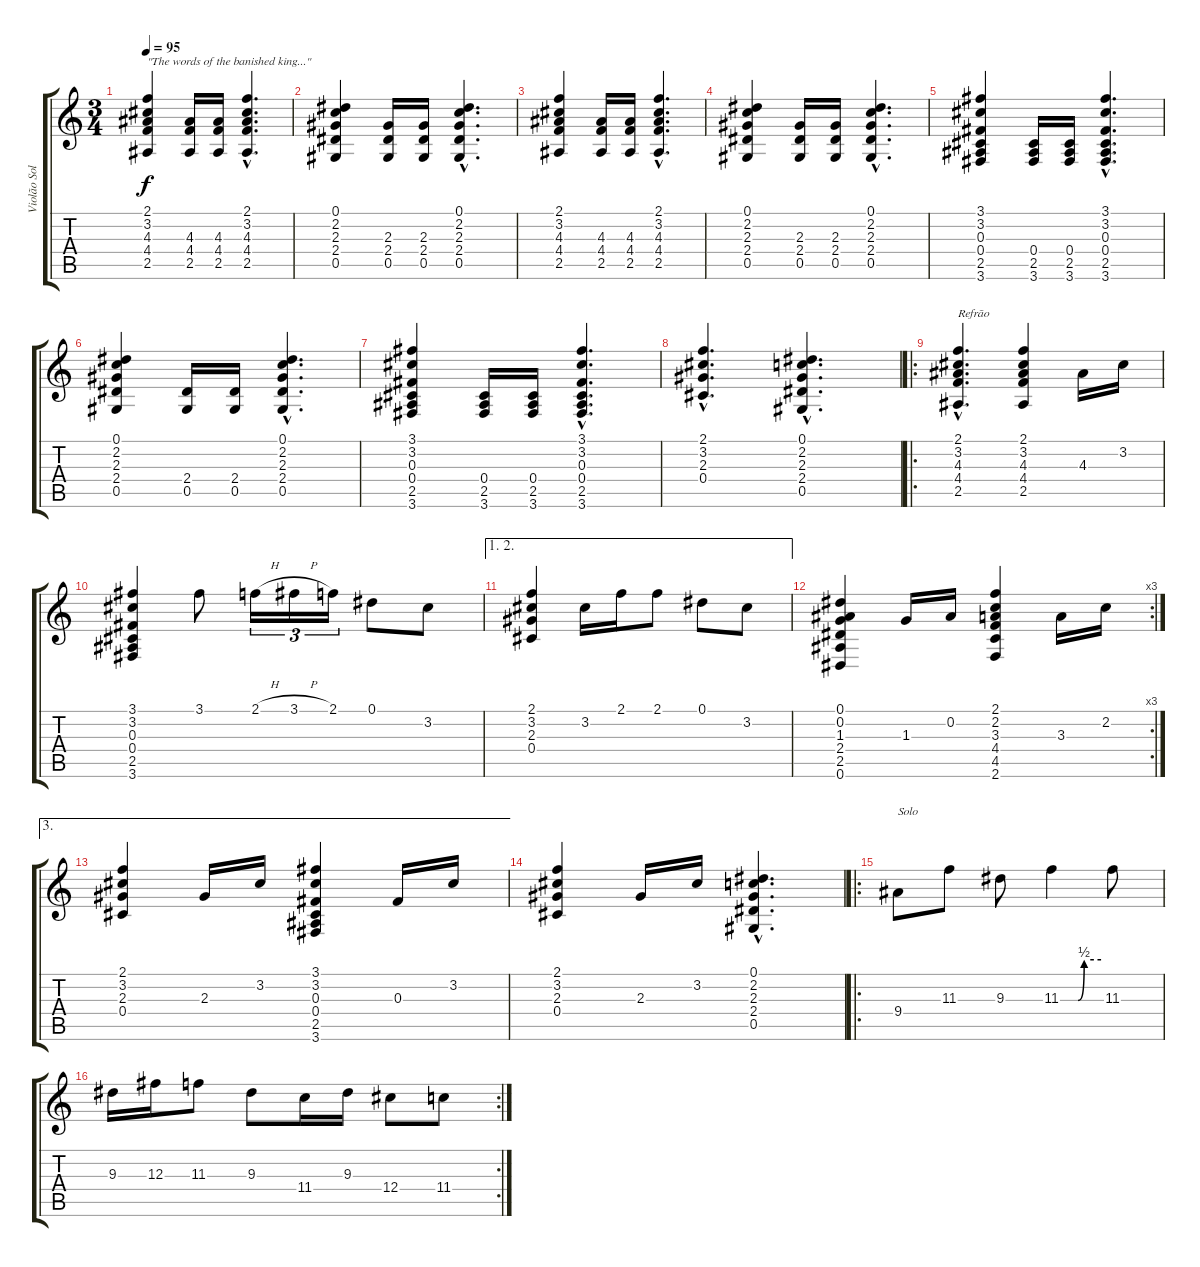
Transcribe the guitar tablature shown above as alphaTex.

\track ("Violão Solo" "Violão Sol") {instrument acousticguitarnylon}
\staff {score tabs}
\tuning (Eb4 Bb3 Gb3 Db3 Ab2 Eb2) {hide}
\ts (3 4)
\tempo 95
\clef g2
\ks c
(2.1 3.2 4.3 4.4 2.5).4{txt "\"The words of the banished king...\"" dy f} (4.3 4.4 2.5).16 (4.3 4.4 2.5).16 (2.1{hac} 3.2{hac} 4.3{hac} 4.4{hac} 2.5{hac}).4{d} |
(0.1 2.2 2.3 2.4 0.5).4 (2.3 2.4 0.5).16 (2.3 2.4 0.5).16 (0.1{hac} 2.2{hac} 2.3{hac} 2.4{hac} 0.5{hac}).4{d} |
(2.1 3.2 4.3 4.4 2.5).4 (4.3 4.4 2.5).16 (4.3 4.4 2.5).16 (2.1{hac} 3.2{hac} 4.3{hac} 4.4{hac} 2.5{hac}).4{d} |
(0.1 2.2 2.3 2.4 0.5).4 (2.3 2.4 0.5).16 (2.3 2.4 0.5).16 (0.1{hac} 2.2{hac} 2.3{hac} 2.4{hac} 0.5{hac}).4{d} |
(3.1 3.2 0.3 0.4 2.5 3.6).4 (0.4 2.5 3.6).16 (0.4 2.5 3.6).16 (3.1{hac} 3.2{hac} 0.3{hac} 0.4{hac} 2.5{hac} 3.6{hac}).4{d} |
(0.1 2.2 2.3 2.4 0.5).4 (2.4 0.5).16 (2.4 0.5).16 (0.1{hac} 2.2{hac} 2.3{hac} 2.4{hac} 0.5{hac}).4{d} |
(3.1 3.2 0.3 0.4 2.5 3.6).4 (0.4 2.5 3.6).16 (0.4 2.5 3.6).16 (3.1{hac} 3.2{hac} 0.3{hac} 0.4{hac} 2.5{hac} 3.6{hac}).4{d} |
(2.1{hac} 3.2{hac} 2.3{hac} 0.4{hac}).4{d} (0.1{hac} 2.2{hac} 2.3{hac} 2.4{hac} 0.5{hac}).4{d} |
\ro
(2.1 3.2{hac} 4.3{hac} 4.4{hac} 2.5{hac}).4{d txt "Refrão"} (2.1 3.2 4.3 4.4 2.5).4 4.3.16 3.2.16 |
(3.1 3.2 0.3 0.4 2.5 3.6).4 3.1.8 2.1{h}.16{tu (3 2)} 3.1{h}.16{tu (3 2)} 2.1.16{tu (3 2)} 0.1.8 3.2.8 |
\ae (1 2)
(2.1 3.2 2.3 0.4).4 3.2.16 2.1.16 2.1.8 0.1.8 3.2.8 |
\rc 3
(0.1 0.2 1.3 2.4 2.5 0.6).4 1.3.16 0.2.16 (2.1 2.2 3.3 4.4 4.5 2.6).4 3.3.16 2.2.16 |
\ae 3
(2.1 3.2 2.3 0.4).4 2.3.16 3.2.16 (3.1 3.2 0.3 0.4 2.5 3.6).4 0.3.16 3.2.16 |
(2.1 3.2 2.3 0.4).4 2.3.16 3.2.16 (0.1{hac} 2.2{hac} 2.3{hac} 2.4{hac} 0.5{hac}).4{d} |
\ro
9.4.8{txt "Solo" volume 16} 11.3.8 9.3.8 11.3{be (custom 0 0 26 0 35 2 60 2)}.4 11.3.8 |
\rc 2
9.3.16 12.3.16 11.3.8 9.3.8 11.4.16 9.3.16 12.4.8 11.4.8
